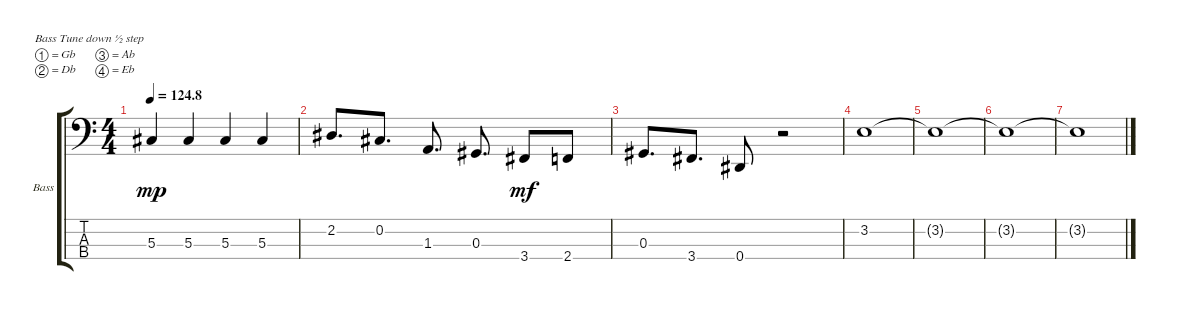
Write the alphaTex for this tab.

\defaultSystemsLayout 4
\bracketExtendMode groupsimilarinstruments
\firstSystemTrackNameOrientation horizontal
\otherSystemsTrackNameOrientation horizontal
\track ("Duff" "Bass") {instrument electricbassfinger}
\staff {score tabs}
\tuning (Gb2 Db2 Ab1 Eb1)
\ts (4 4)
\tempo
124.8
\accidentals auto
\clef f4
\ottava regular
\simile none
\ks c
5.3.4{dy mp} 5.3.4 5.3.4 5.3.4 |
2.2.8{d} 0.2.8{d} 1.3.8{d} 0.3.8{d} 3.4.8{dy mf} 2.4.8 |
0.3.8{d} 3.4.8{d} 0.4.8 r.2 |
3.2.1 |
3.2{t}.1 |
3.2{t}.1 |
3.2{t}.1
